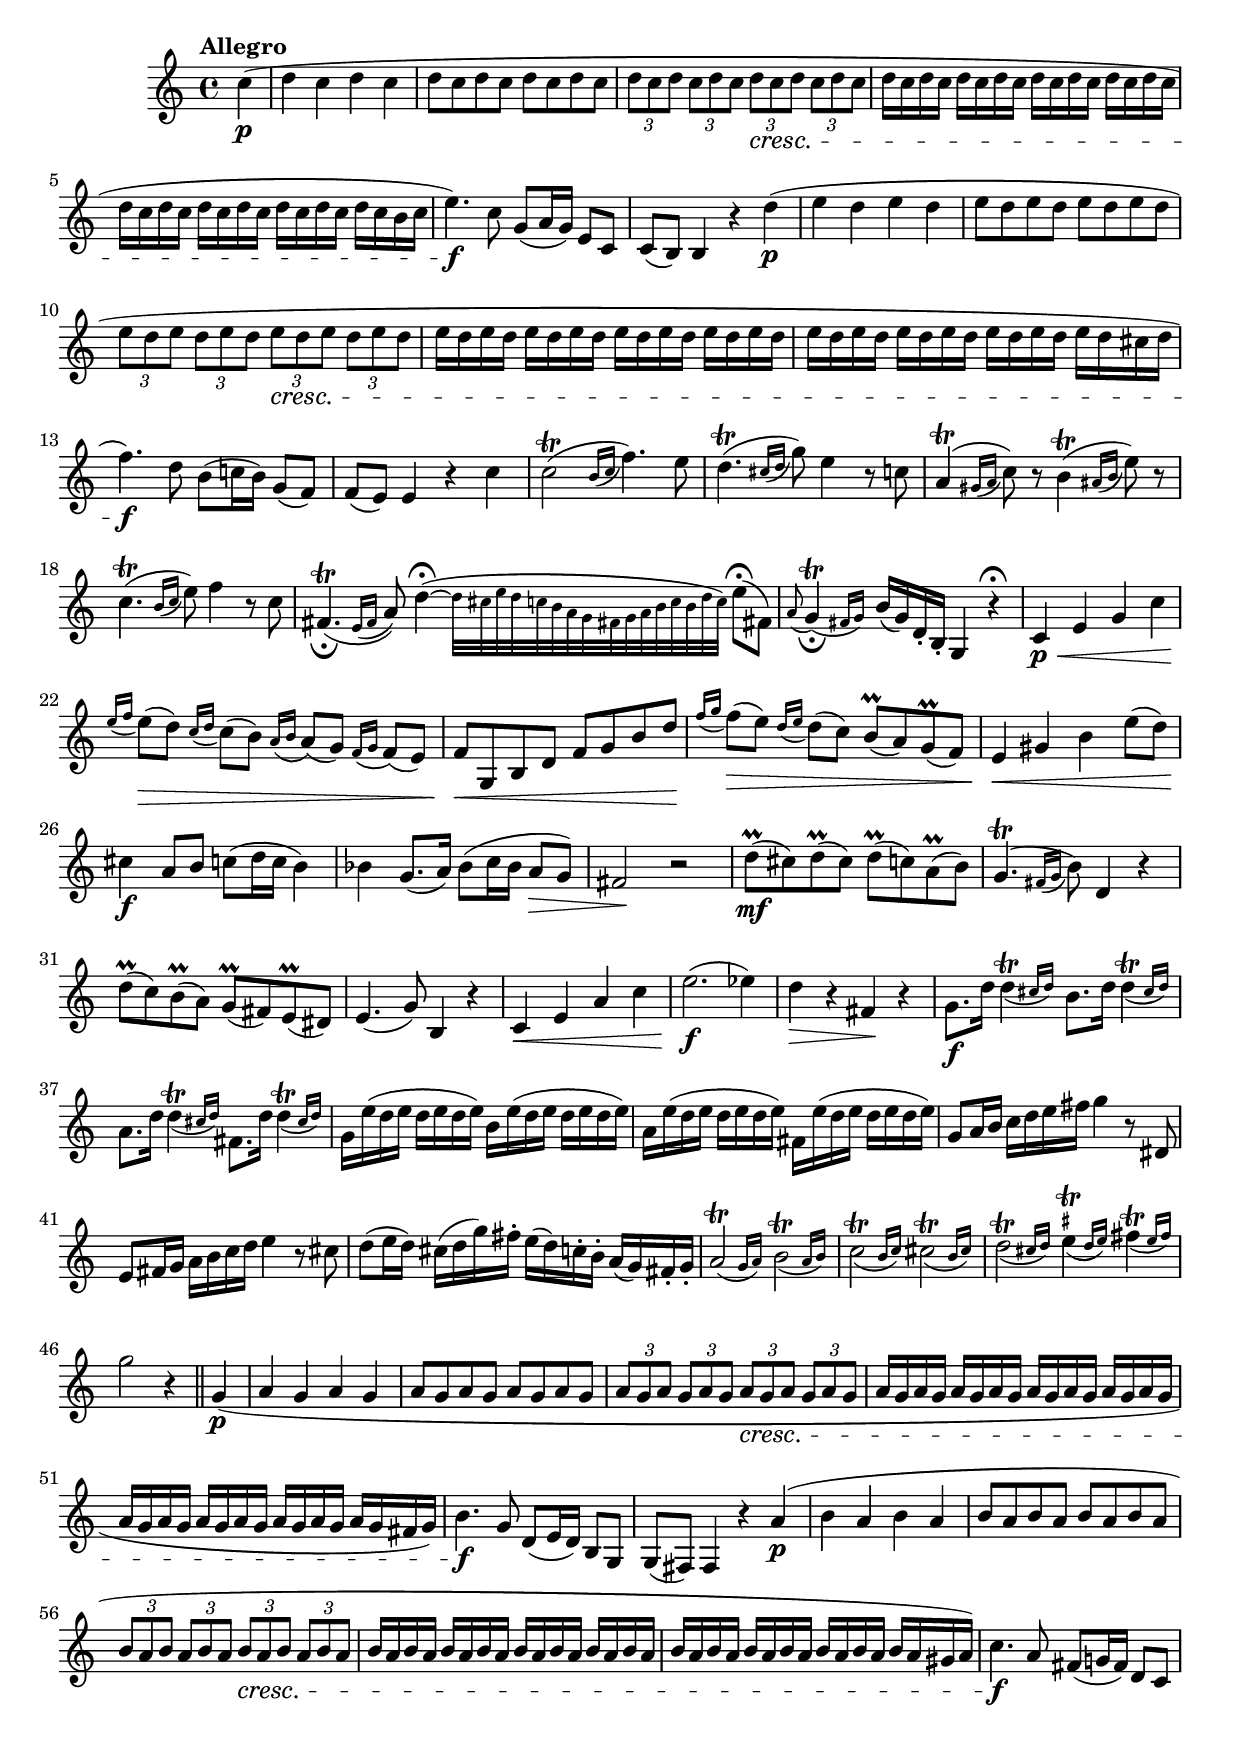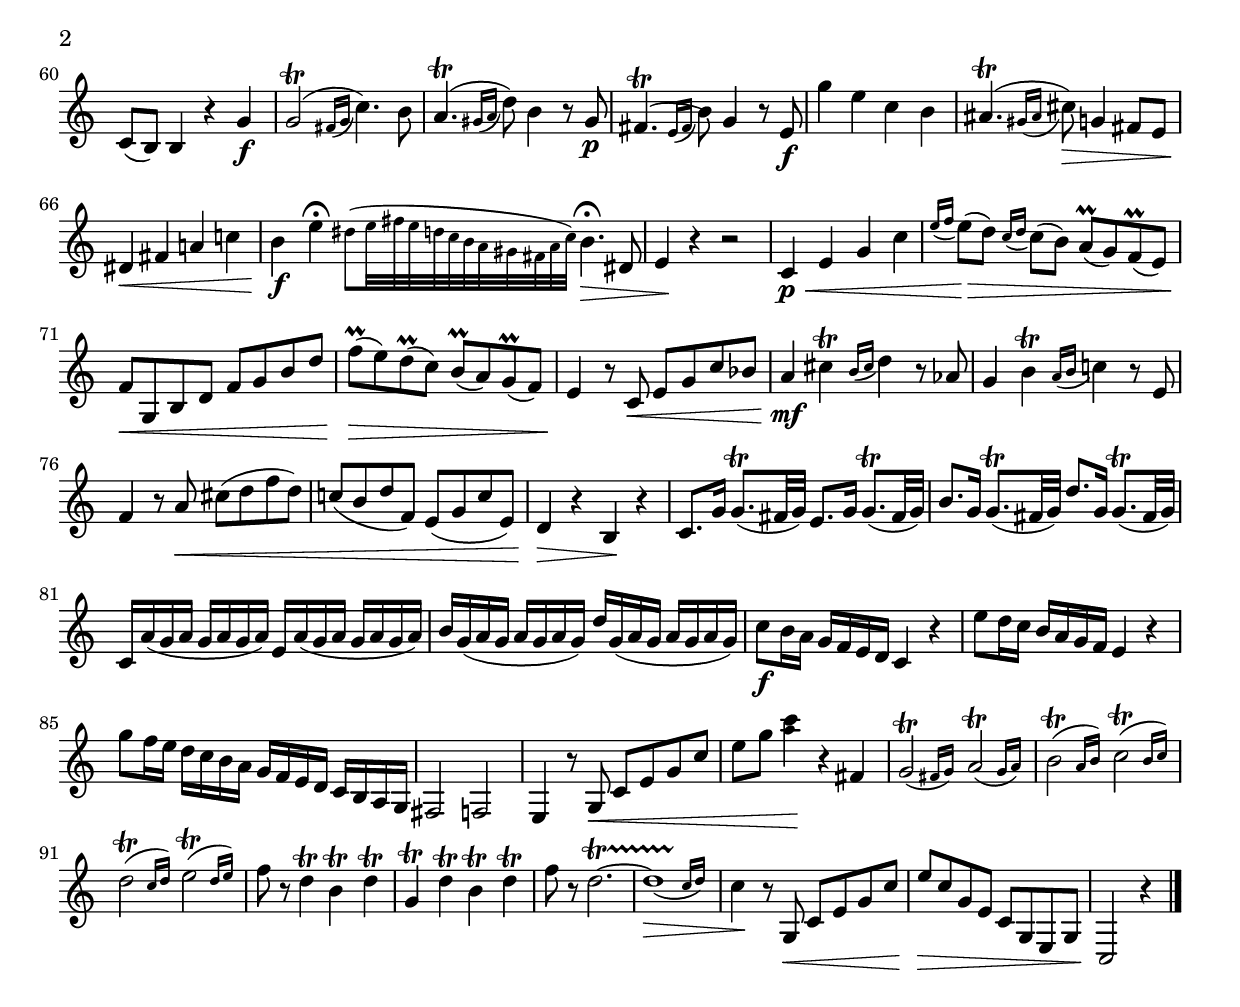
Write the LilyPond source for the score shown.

\version "2.22.0"

\include "settings.ily"

\relative {
  \language "english"

  \transposition f

  \tempo "Allegro"

  \key c \major
  \time 4/4

  \partial 4 c''4( \p |
  d4 c d c |
  \repeat unfold 4 { d8 c } |
  \tuplet 3/2 4 { d8 c d c d c d \cresc c d c d c } |
  \repeat unfold 8 { d16 c } |
  \repeat unfold 7 { d16 c } b c |
  e4.) \f c8 g( a16 g) e8 c |
  c8( b) b4 r d'4( \p |
  e4 d e d |
  \repeat unfold 4 { e8 d } |
  \tuplet 3/2 4 { e8 d e d e d e \cresc d e d e d } |
  \repeat unfold 8 { e16 d } |
  \repeat unfold 7 { e16 d } c-sharp d |
  f4.) \f d8 b( c-natural!16 b) g8( f) |
  f8( e) e4 r c' |
  c2\trill( \appoggiatura { b16 c } f4.) e8 |
  d4.\trill( \appoggiatura { c-sharp16 d } g8) e4 r8 c |
  a4\trill( \appoggiatura { g-sharp16 a } c8) r8 b4\trill( \appoggiatura { a-sharp16 b } e8) r8 |
  c4.\trill( \appoggiatura { b16 c } e8) f4 r8 c |

  \barNumberCheck #19
  \cadenzaOn
  \shape #'((0 . 0) (0 . -0.5) (0 . -1) (0 . -0.75)) Slur
  f-sharp,4.\trill_\fermata( \appoggiatura { e16 f-sharp } a8) d4\fermata~(
  \magnifyMusic \cadenza-magnification {
    d32[ c-sharp e d c b a g f-sharp! g a b c b d c])
  }
  e8\fermata[( f-sharp,!)]
  \cadenzaOff \bar "|"
  \set Score.currentBarNumber = #20

  \appoggiatura a8 \afterGrace g4\trill_\fermata( { f-sharp!16 g) } b16( g) d-. b-. g4 r\fermata |
  c4\p \< e g c |
  \appoggiatura { e16 f } e8( \> d) \appoggiatura { c16 d } c8( b) \appoggiatura { a16 b } a8( g) \appoggiatura { f16 g } f8( e) |
  f8 \< g, b d f g b d \! |
  \appoggiatura { f16 g } f8( \> e) \appoggiatura { d16 e } d8( c) b\prall( a) g\prall( f) |
  e4 \< g-sharp b e8( d) |
  c-sharp4 \f a8 b c( d16 c b4) |
  b-flat4 g8.( a16) b-flat8( c16 b-flat a8 \tweak to-barline ##f \> g) |
  f-sharp2 \! r |
  d'8\prall( \mf c-sharp) d8\prall( c-sharp) d8\prall( c) a\prall( b) |
  \shape #'((0 . 0) (0 . -0.5) (0 . -1) (0 . -0.75)) Slur
  g4.\trill( \appoggiatura { f-sharp16 g } b8) d,4 r |
  d'8\prall( c) b\prall( a) g\prall( f-sharp) e\prall( d-sharp) |
  e4.( g8) b,4 r |
  c4 \< e a c |
  e2.( \f e-flat4) |
  d4 \> r f-sharp, \! r |
  \slurDown
  g8. \f d'16 \afterGrace d4\trill( { c-sharp16 d) } b8. d16 \afterGrace d4\trill( { c-sharp16 d) } |
  a8. d16 \afterGrace d4\trill( { c-sharp16 d) } \once \stemDown f-sharp,8. d'16 \afterGrace d4\trill( { c-sharp16 d) } |
  \slurNeutral
  g,16 e'( d e d e d e) b e( d e d e d e) |
  a,16 e'( d e d e d e) f-sharp, e'( d e d e d e) |
  g,8 a16 b c d e f-sharp g4 r8 d-sharp, |
  e8 f-sharp16 g a b c d e4 r8 c-sharp |
  d8( e16 d) c-sharp( d g) f-sharp-. e( d) c-. b-. a( g) f-sharp-. g-. |
  \slurDown
  \afterGrace a2\trill( { g16 a) } \afterGrace b2\trill( { a16 b) } |
  \afterGrace c2\trill( { b16 c) } \afterGrace c-sharp2\trill( { b16 c-sharp) } |
  \afterGrace d2\trill( { c-sharp16 d) } \afterGrace e4\trill^\markup { \fontsize #-4 \sharp }( { d16 e) } \afterGrace f-sharp4\trill( { e16 f-sharp) } |
  \slurNeutral
  g2 r4 \bar "||" g,( \p |

  a4 g a g |
  \repeat unfold 4 { a8 g } |
  \tuplet 3/2 4 { a8 g a g a g a \cresc g a g a g } |
  \repeat unfold 8 { a16 g } |
  \repeat unfold 7 { a16 g } f-sharp g) |
  b4. \f g8 d( e16 d) b8 g |
  g8( f-sharp) f-sharp4 r a'( \p |
  b4 a b a |
  \repeat unfold 4 { b8 a } |
  \tuplet 3/2 4 { b8 a b a b a b \cresc a b a b a } |
  \repeat unfold 8 { b16 a } |
  \repeat unfold 7 { b16 a } g-sharp a) |
  c4. \f a8 f-sharp( g-natural!16 f-sharp) d8 c |
  c8( b) b4 r g' \f |
  g2\trill( \appoggiatura { f-sharp16 g } c4.) b8 |
  a4.\trill( \appoggiatura { g-sharp16 a } d8) b4 r8 g-sharp \p |
  \shape #'((0 . 0) (0 . -0.5) (0 . -1.25) (0 . -1)) Slur
  f-sharp4.\trill( \appoggiatura { e16 f-sharp } b8) g4 r8 e \f |
  g'4 e c b |
  a-sharp4.\trill( \appoggiatura { g-sharp16 a-sharp } c-sharp8) \> g4 f-sharp8 e |
  d-sharp4 \< f-sharp a-natural! c-natural! |

  \barNumberCheck #67
  \cadenzaOn
  b4 \f e\fermata
  \magnifyMusic \cadenza-magnification {
    d-sharp8([ e32 f-sharp e d c b a g-sharp f-sharp a c])
  }
  b4.\fermata \tweak to-barline ##f \> d-sharp,8
  \cadenzaOff \bar "|"
  \set Score.currentBarNumber = #68

  e4 \! r r2 |
  c4 \p \< e g c |
  \appoggiatura { e16 f } e8( \> d) \appoggiatura { c16 d } c8( b) a\prall( g) f\prall( e) |
  f8 \< g, b d f g b d |
  f\prall( \> e) d\prall( c) b\prall( a) g\prall( f) |
  e4 \! r8 c \< e g c b-flat |
  a4 \mf c-sharp\trill \appoggiatura { b16 c-sharp } d4 r8 a-flat |
  g4 b\trill \appoggiatura { a16 b } c-natural!4 r8 e, |
  f4 r8 a \< c-sharp( d f d) |
  c-natural!8( b d f,) e( g c e,) |
  d4 \> r b \! r |
  c8. g'16 g8.\trill( f-sharp32 g) e8. g16 g8.\trill( f-sharp32 g) |
  b8. g16 g8.\trill( f-sharp32 g) \once \stemUp d'8. g,16 g8.\trill( f-sharp32 g) |
  c,16 a'( g a g a g a) e a( g a g a g a) |
  b16 g( a g a g a g) d' g,( a g a g a g) |
  c8 \f b16 a g f e d c4 r |
  e'8 d16 c b a g f e4 r |
  g'8 f16 e d c b a g f e d c b a g |
  f-sharp2 f |
  e4 r8 g \< c e g c |
  e g <c \tweak font-size #-2 a>4 \! r f-sharp,, |
  \afterGrace g2\trill( { f-sharp16 g) } \afterGrace a2\trill( { g16 a) } |
  \afterGrace b2\trill( { a16 b) } \afterGrace c2\trill( { b16 c) } |
  \afterGrace d2\trill( { c16 d) } \afterGrace e2\trill( { d16 e) } |
  f8 r d4\trill b\trill d\trill |
  g,4\trill d'\trill b\trill d\trill |
  f8 r d2.~\startTrillSpan |
  \once \slurDown \afterGrace { d1( \tweak to-barline ##f \> } { c16\stopTrillSpan d) } |
  c4 \! r8 g, \< c e g c |
  e8 \> c g e c g e g |
  \partial 2. { c,2 \! r4 } | \bar "|."
}
